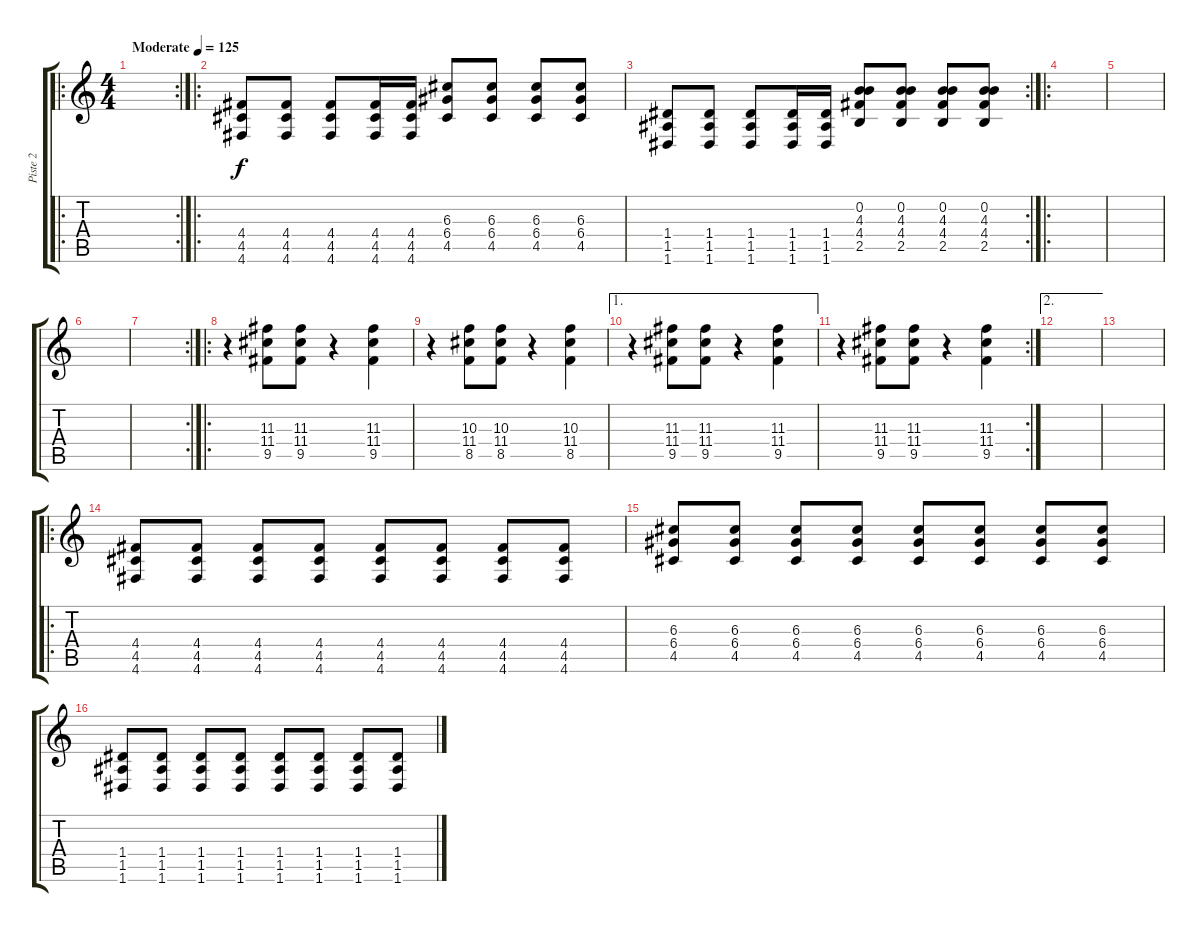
\track ("Piste 2" "Piste 2") {instrument overdrivenguitar}
\staff {score tabs}
\tuning (E4 B3 G3 D3 A2 D2) {hide}
\ro
\rc 2
\ts (4 4)
\tempo (125 "Moderate")
\clef g2
\ks c
|
\ro
(4.4 4.5 4.6).8 (4.4 4.5 4.6).8 (4.4 4.5 4.6).8 (4.4 4.5 4.6).16 (4.4 4.5 4.6).16 (6.3 6.4 4.5).8 (6.3 6.4 4.5).8 (6.3 6.4 4.5).8 (6.3 6.4 4.5).8 |
\rc 2
(1.4 1.5 1.6).8 (1.4 1.5 1.6).8 (1.4 1.5 1.6).8 (1.4 1.5 1.6).16 (1.4 1.5 1.6).16 (0.2 4.3 4.4 2.5).8 (0.2 4.3 4.4 2.5).8 (0.2 4.3 4.4 2.5).8 (0.2 4.3 4.4 2.5).8 |
\ro
|
|
|
\rc 2
|
\ro
r.4 (11.3 11.4 9.5).8 (11.3 11.4 9.5).8 r.4 (11.3 11.4 9.5).4 |
r.4 (10.3 11.4 8.5).8 (10.3 11.4 8.5).8 r.4 (10.3 11.4 8.5).4 |
\ae 1
r.4 (11.3 11.4 9.5).8 (11.3 11.4 9.5).8 r.4 (11.3 11.4 9.5).4 |
\rc 2
r.4 (11.3 11.4 9.5).8 (11.3 11.4 9.5).8 r.4 (11.3 11.4 9.5).4 |
\ae 2
|
|
\ro
(4.4 4.5 4.6).8 (4.4 4.5 4.6).8 (4.4 4.5 4.6).8 (4.4 4.5 4.6).8 (4.4 4.5 4.6).8 (4.4 4.5 4.6).8 (4.4 4.5 4.6).8 (4.4 4.5 4.6).8 |
(6.3 6.4 4.5).8 (6.3 6.4 4.5).8 (6.3 6.4 4.5).8 (6.3 6.4 4.5).8 (6.3 6.4 4.5).8 (6.3 6.4 4.5).8 (6.3 6.4 4.5).8 (6.3 6.4 4.5).8 |
(1.4 1.5 1.6).8 (1.4 1.5 1.6).8 (1.4 1.5 1.6).8 (1.4 1.5 1.6).8 (1.4 1.5 1.6).8 (1.4 1.5 1.6).8 (1.4 1.5 1.6).8 (1.4 1.5 1.6).8
